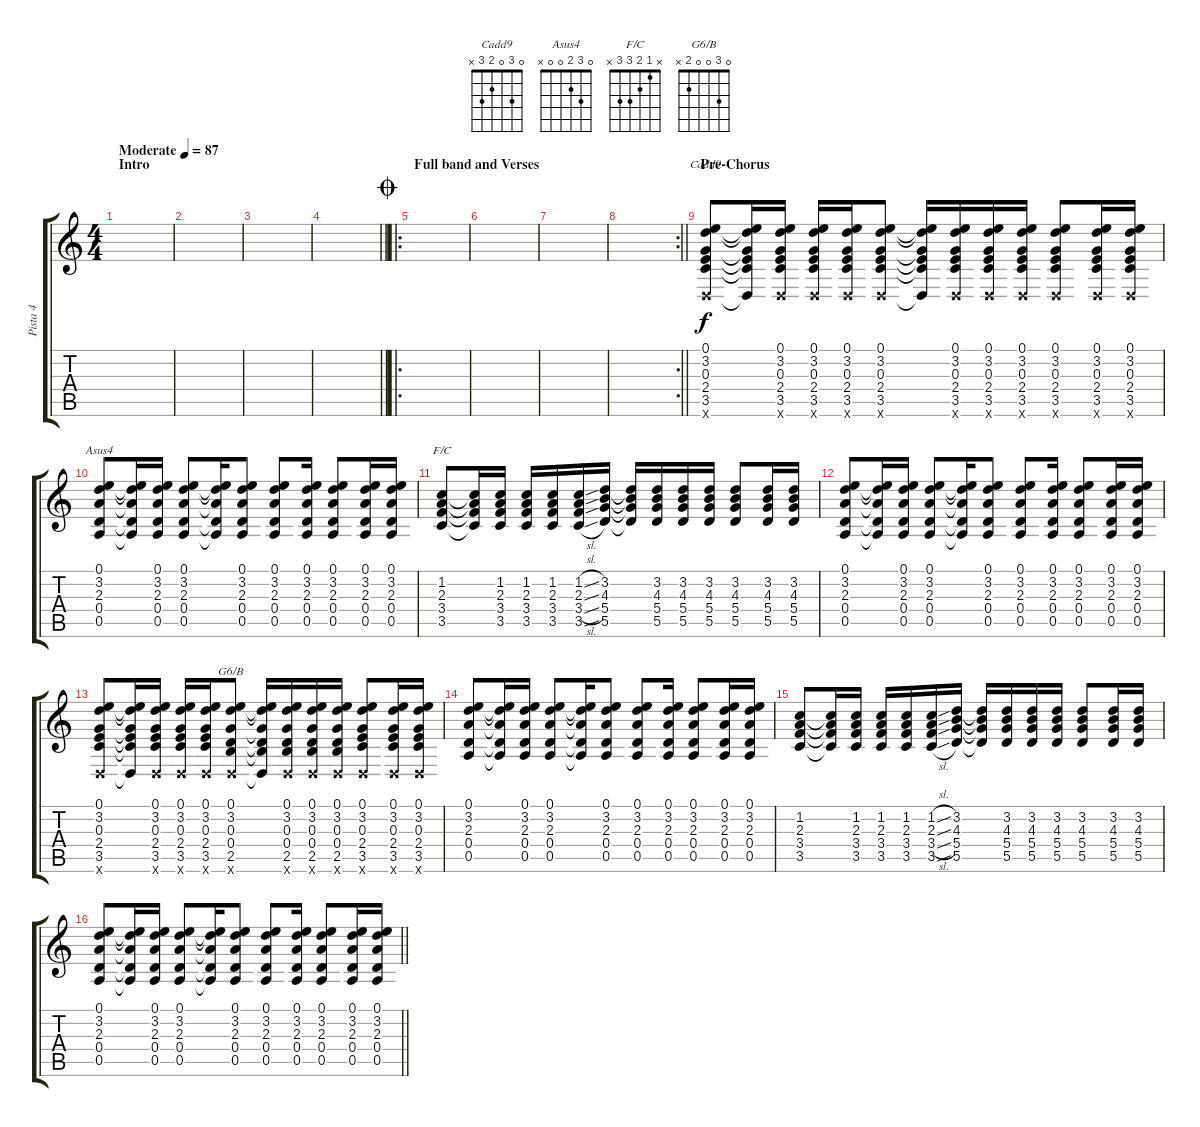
\track ("Pista 4" "Pista 4") {instrument acousticguitarsteel}
\staff {score tabs}
\tuning (E4 B3 G3 D3 A2 D2) {hide}
\chord ("Cadd9" 0 3 0 2 3 x)
\chord ("Asus4" 0 3 2 0 0 x)
\chord ("F/C" x 1 2 3 3 x)
\chord ("G6/B" 0 3 0 0 2 x)
\ts (4 4)
\section ("" "Intro")
\tempo (87 "Moderate")
\clef g2
\ks c
|
|
|
\barLineRight lightlight
|
\ro
\section ("" "Full band and Verses")
\jump coda
|
|
|
\rc 2
\barLineRight lightlight
|
\section ("" "Pre-Chorus")
(0.1 3.2 0.3 2.4 3.5 0.6{x}).8{ch "Cadd9"} (0.1{t} 3.2{t} 0.3{t} 2.4{t} 3.5{t} 0.6{t}).16 (0.1 3.2 0.3 2.4 3.5 0.6{x}).16 (0.1 3.2 0.3 2.4 3.5 0.6{x}).16 (0.1 3.2 0.3 2.4 3.5 0.6{x}).16 (0.1 3.2 0.3 2.4 3.5 0.6{x}).8 (0.1{t} 3.2{t} 0.3{t} 2.4{t} 3.5{t} 0.6{t}).16 (0.1 3.2 0.3 2.4 3.5 0.6{x}).16 (0.1 3.2 0.3 2.4 3.5 0.6{x}).16 (0.1 3.2 0.3 2.4 3.5 0.6{x}).16 (0.1 3.2 0.3 2.4 3.5 0.6{x}).8 (0.1 3.2 0.3 2.4 3.5 0.6{x}).16 (0.1 3.2 0.3 2.4 3.5 0.6{x}).16 |
(0.1 3.2 2.3 0.4 0.5).8{ch "Asus4"} (0.1{t} 3.2{t} 2.3{t} 0.4{t} 0.5{t}).16 (0.1 3.2 2.3 0.4 0.5).16 (0.1 3.2 2.3 0.4 0.5).8 (0.1{t} 3.2{t} 2.3{t} 0.4{t} 0.5{t}).16 (0.1 3.2 2.3 0.4 0.5).8 (0.1 3.2 2.3 0.4 0.5).8 (0.1 3.2 2.3 0.4 0.5).16 (0.1 3.2 2.3 0.4 0.5).8 (0.1 3.2 2.3 0.4 0.5).16 (0.1 3.2 2.3 0.4 0.5).16 |
(1.2 2.3 3.4 3.5).8{ch "F/C"} (1.2{t} 2.3{t} 3.4{t} 3.5{t}).16 (1.2 2.3 3.4 3.5).16 (1.2 2.3 3.4 3.5).16 (1.2 2.3 3.4 3.5).16 (1.2{sl} 2.3{sl} 3.4{sl} 3.5{sl}).16 (3.2 4.3 5.4 5.5).16 (3.2{t} 4.3{t} 5.4{t} 5.5{t}).16 (3.2 4.3 5.4 5.5).16 (3.2 4.3 5.4 5.5).16 (3.2 4.3 5.4 5.5).16 (3.2 4.3 5.4 5.5).8 (3.2 4.3 5.4 5.5).16 (3.2 4.3 5.4 5.5).16 |
(0.1 3.2 2.3 0.4 0.5).8 (0.1{t} 3.2{t} 2.3{t} 0.4{t} 0.5{t}).16 (0.1 3.2 2.3 0.4 0.5).16 (0.1 3.2 2.3 0.4 0.5).8 (0.1{t} 3.2{t} 2.3{t} 0.4{t} 0.5{t}).16 (0.1 3.2 2.3 0.4 0.5).8 (0.1 3.2 2.3 0.4 0.5).8 (0.1 3.2 2.3 0.4 0.5).16 (0.1 3.2 2.3 0.4 0.5).8 (0.1 3.2 2.3 0.4 0.5).16 (0.1 3.2 2.3 0.4 0.5).16 |
(0.1 3.2 0.3 2.4 3.5 0.6{x}).8 (0.1{t} 3.2{t} 0.3{t} 2.4{t} 3.5{t} 0.6{t}).16 (0.1 3.2 0.3 2.4 3.5 0.6{x}).16 (0.1 3.2 0.3 2.4 3.5 0.6{x}).16 (0.1 3.2 0.3 2.4 3.5 0.6{x}).16 (0.1 3.2 0.3 0.4 2.5 0.6{x}).8{ch "G6/B"} (0.1{t} 3.2{t} 0.3{t} 0.4{t} 2.5{t} 0.6{t}).16 (0.1 3.2 0.3 0.4 2.5 0.6{x}).16 (0.1 3.2 0.3 0.4 2.5 0.6{x}).16 (0.1 3.2 0.3 0.4 2.5 0.6{x}).16 (0.1 3.2 0.3 2.4 3.5 0.6{x}).8 (0.1 3.2 0.3 2.4 3.5 0.6{x}).16 (0.1 3.2 0.3 2.4 3.5 0.6{x}).16 |
(0.1 3.2 2.3 0.4 0.5).8 (0.1{t} 3.2{t} 2.3{t} 0.4{t} 0.5{t}).16 (0.1 3.2 2.3 0.4 0.5).16 (0.1 3.2 2.3 0.4 0.5).8 (0.1{t} 3.2{t} 2.3{t} 0.4{t} 0.5{t}).16 (0.1 3.2 2.3 0.4 0.5).8 (0.1 3.2 2.3 0.4 0.5).8 (0.1 3.2 2.3 0.4 0.5).16 (0.1 3.2 2.3 0.4 0.5).8 (0.1 3.2 2.3 0.4 0.5).16 (0.1 3.2 2.3 0.4 0.5).16 |
(1.2 2.3 3.4 3.5).8 (1.2{t} 2.3{t} 3.4{t} 3.5{t}).16 (1.2 2.3 3.4 3.5).16 (1.2 2.3 3.4 3.5).16 (1.2 2.3 3.4 3.5).16 (1.2{sl} 2.3{sl} 3.4{sl} 3.5{sl}).16 (3.2 4.3 5.4 5.5).16 (3.2{t} 4.3{t} 5.4{t} 5.5{t}).16 (3.2 4.3 5.4 5.5).16 (3.2 4.3 5.4 5.5).16 (3.2 4.3 5.4 5.5).16 (3.2 4.3 5.4 5.5).8 (3.2 4.3 5.4 5.5).16 (3.2 4.3 5.4 5.5).16 |
\barLineRight lightlight
(0.1 3.2 2.3 0.4 0.5).8 (0.1{t} 3.2{t} 2.3{t} 0.4{t} 0.5{t}).16 (0.1 3.2 2.3 0.4 0.5).16 (0.1 3.2 2.3 0.4 0.5).8 (0.1{t} 3.2{t} 2.3{t} 0.4{t} 0.5{t}).16 (0.1 3.2 2.3 0.4 0.5).8 (0.1 3.2 2.3 0.4 0.5).8 (0.1 3.2 2.3 0.4 0.5).16 (0.1 3.2 2.3 0.4 0.5).8 (0.1 3.2 2.3 0.4 0.5).16 (0.1 3.2 2.3 0.4 0.5).16
